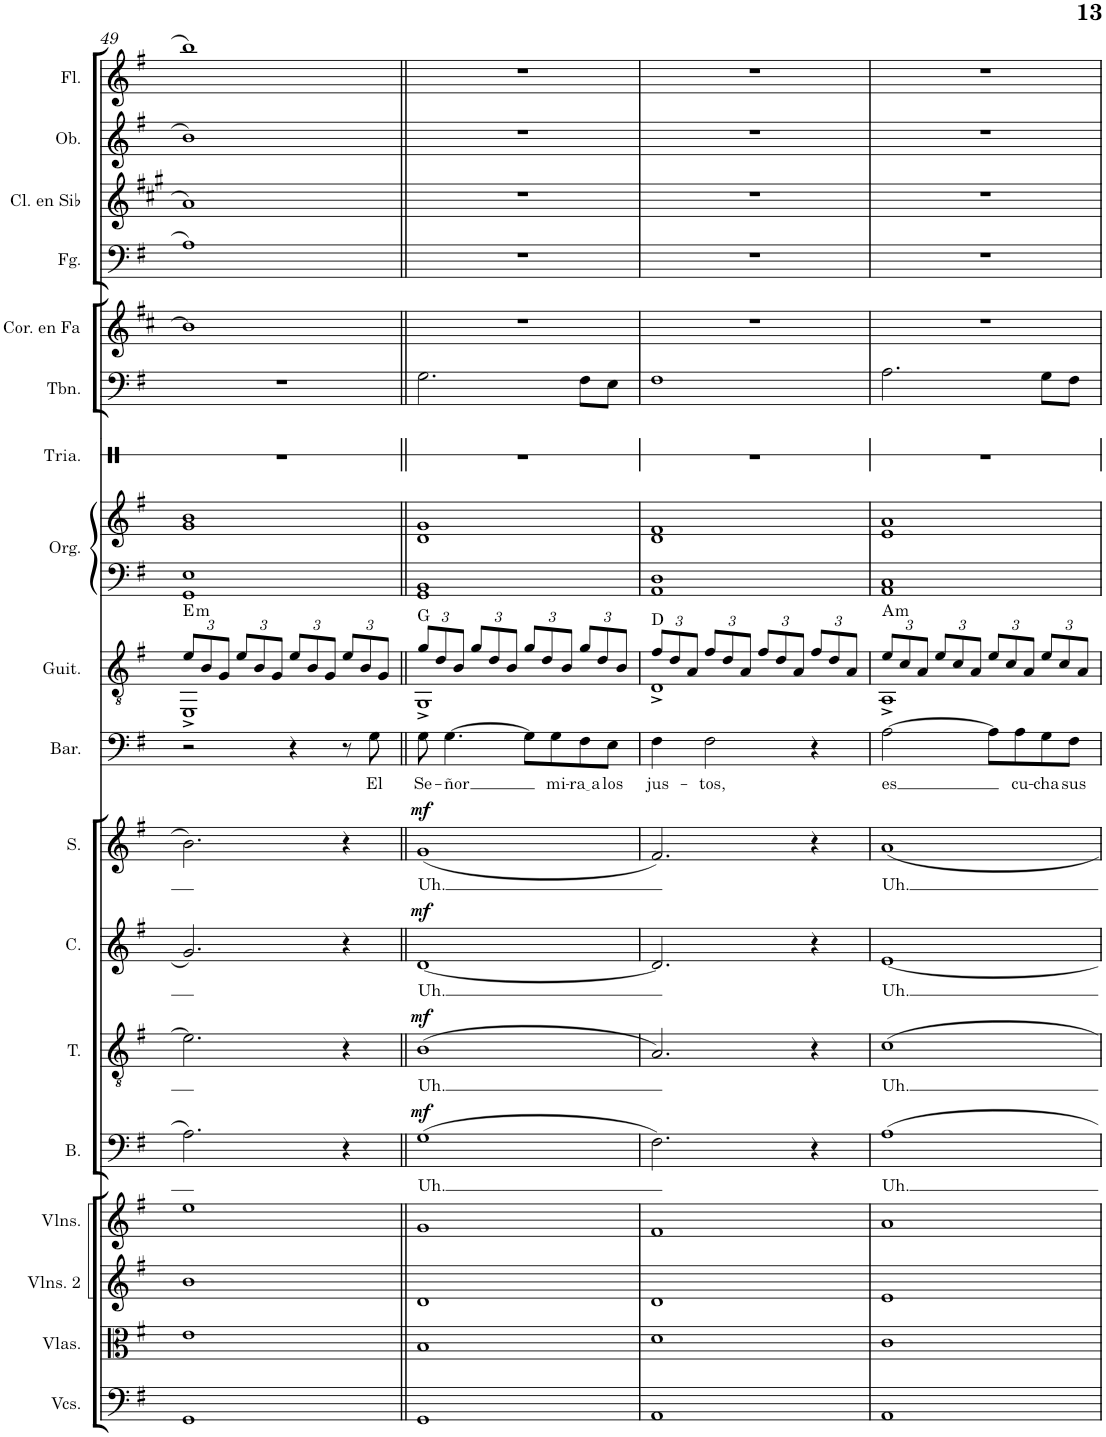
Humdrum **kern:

**kern	**kern	**kern	**kern	**kern	**text	**dynam	**kern	**text	**dynam	**kern	**text	**dynam	**kern	**text	**dynam	**kern	**text	**kern	**harte	**kern	**kern	**kern	**kern	**kern	**kern	**kern	**kern	**kern
*part18	*part17	*part16	*part15	*part14	*part14	*part14	*part13	*part13	*part13	*part12	*part12	*part12	*part11	*part11	*part11	*part10	*part10	*part9	*part9	*part8	*part8	*part7	*part6	*part5	*part4	*part3	*part2	*part1
*staff19	*staff18	*staff17	*staff16	*staff15	*staff15	*staff15	*staff14	*staff14	*staff14	*staff13	*staff13	*staff13	*staff12	*staff12	*staff12	*staff11	*staff11	*staff10	*	*staff9	*staff8	*staff7	*staff6	*staff5	*staff4	*staff3	*staff2	*staff1
*I"Violonchelos	*I"Violas	*I"Violines 2	*I"Violines 1	*I"Bajo	*	*	*I"Tenor	*	*	*I"Contralto	*	*	*I"Soprano	*	*	*I"Barítono	*	*I"Guitarra	*	*I"Órgano	*	*I"Triángulo	*I"Trombón	*I"Corno en Fa	*I"Fagot	*I"Clarinete en Sib	*I"Oboe	*I"Flauta
*I'Vcs.	*I'Vlas.	*I'Vlns. 2	*I'Vlns. 1	*I'B.	*	*	*I'T.	*	*	*I'C.	*	*	*I'S.	*	*	*I'Bar.	*	*I'Guit.	*	*	*	*	*I'Tbn.	*I'Cor. en Fa	*I'Fg.	*I'Cl. en Sib	*I'Ob.	*I'Fl.
!!LO:PB:g=z
*clefF4	*clefC3	*clefG2	*clefG2	*clefF4	*	*	*clefGv2	*	*	*clefG2	*	*	*clefG2	*	*	*clefF4	*	*clefGv2	*	*clefF4	*clefG2	*clefX	*clefF4	*clefG2	*clefF4	*clefG2	*clefG2	*clefG2
*	*	*	*	*	*	*	*	*	*	*	*	*	*	*	*	*	*	*	*	*	*	*	*	*Trd4c7	*	*Trd1c2	*	*
*k[f#]	*k[f#]	*k[f#]	*k[f#]	*k[f#]	*	*	*k[f#]	*	*	*k[f#]	*	*	*k[f#]	*	*	*k[f#]	*	*k[f#]	*	*k[f#]	*k[f#]	*k[]	*k[f#]	*k[f#c#]	*k[f#]	*k[f#c#g#]	*k[f#]	*k[f#]
*M4/4	*M4/4	*M4/4	*M4/4	*M4/4	*	*	*M4/4	*	*	*M4/4	*	*	*M4/4	*	*	*M4/4	*	*M4/4	*	*M4/4	*M4/4	*M4/4	*M4/4	*M4/4	*M4/4	*M4/4	*M4/4	*M4/4
*	*	*	*	*	*	*	*	*	*	*	*	*	*	*	*	*	*	*Xbrackettup	*	*	*	*	*	*	*	*	*	*
=49	=49	=49	=49	=49	=49	=49	=49	=49	=49	=49	=49	=49	=49	=49	=49	=49	=49	=49	=49	=49	=49	=49	=49	=49	=49	=49	=49	=49
*	*	*	*	*	*	*	*	*	*	*	*	*	*	*	*	*	*	*^	*	*	*	*	*	*	*	*	*	*
!	!	!	!	!	!	!	!	!	!	!	!	!	!	!	!	!	!	!	!	!LO:H:kt=m	!	!	!	!	!	!	!	!	!
1GG	1e	1b	1ee	2.A\	.	.	2.e\]	.	.	2.g/	.	.	2.b\	.	.	2r	.	12e/L	1EE^	E:min	1GG 1E	1g 1b	1r	1r	1b]	1A	1a	1b	1bb
.	.	.	.	.	.	.	.	.	.	.	.	.	.	.	.	.	.	12B/	.	.	.	.	.	.	.	.	.	.	.
.	.	.	.	.	.	.	.	.	.	.	.	.	.	.	.	.	.	12G/J	.	.	.	.	.	.	.	.	.	.	.
.	.	.	.	.	.	.	.	.	.	.	.	.	.	.	.	.	.	12e/L	.	.	.	.	.	.	.	.	.	.	.
.	.	.	.	.	.	.	.	.	.	.	.	.	.	.	.	.	.	12B/	.	.	.	.	.	.	.	.	.	.	.
.	.	.	.	.	.	.	.	.	.	.	.	.	.	.	.	.	.	12G/J	.	.	.	.	.	.	.	.	.	.	.
.	.	.	.	.	.	.	.	.	.	.	.	.	.	.	.	4r	.	12e/L	.	.	.	.	.	.	.	.	.	.	.
.	.	.	.	.	.	.	.	.	.	.	.	.	.	.	.	.	.	12B/	.	.	.	.	.	.	.	.	.	.	.
.	.	.	.	.	.	.	.	.	.	.	.	.	.	.	.	.	.	12G/J	.	.	.	.	.	.	.	.	.	.	.
.	.	.	.	4r	.	.	4r	.	.	4r	.	.	4r	.	.	8r	.	12e/L	.	.	.	.	.	.	.	.	.	.	.
.	.	.	.	.	.	.	.	.	.	.	.	.	.	.	.	.	.	12B/	.	.	.	.	.	.	.	.	.	.	.
!	!	!	!	!	!	!	!	!	!	!	!	!	!	!	!	!	!LO:LY:b	!	!	!	!	!	!	!	!	!	!	!	!
.	.	.	.	.	.	.	.	.	.	.	.	.	.	.	.	8G\	El	.	.	.	.	.	.	.	.	.	.	.	.
.	.	.	.	.	.	.	.	.	.	.	.	.	.	.	.	.	.	12G/J	.	.	.	.	.	.	.	.	.	.	.
=50||	=50||	=50||	=50||	=50||	=50||	=50||	=50||	=50||	=50||	=50||	=50||	=50||	=50||	=50||	=50||	=50||	=50||	=50||	=50||	=50||	=50||	=50||	=50||	=50||	=50||	=50||	=50||	=50||	=50||
!	!	!	!	!	!LO:LY:b	!LO:DY:a	!	!LO:LY:b	!LO:DY:a	!	!LO:LY:b	!LO:DY:a	!	!LO:LY:b	!LO:DY:a	!	!LO:LY:b	!	!	!	!	!	!	!	!	!	!	!	!
1GG	1B	1d	1g	(1G	Uh.	mf	(1B	Uh.	mf	[1d	Uh.	mf	(1g	Uh.	mf	8G\	Se-	12g/L	1GG^	G:maj	1GG 1BB	1d 1g	1r	2.G\	1r	1r	1r	1r	1r
.	.	.	.	.	.	.	.	.	.	.	.	.	.	.	.	.	.	12d/	.	.	.	.	.	.	.	.	.	.	.
!	!	!	!	!	!	!	!	!	!	!	!	!	!	!	!	!	!LO:LY:b	!	!	!	!	!	!	!	!	!	!	!	!
.	.	.	.	.	.	.	.	.	.	.	.	.	.	.	.	[4.G\	-ñor	.	.	.	.	.	.	.	.	.	.	.	.
.	.	.	.	.	.	.	.	.	.	.	.	.	.	.	.	.	.	12B/J	.	.	.	.	.	.	.	.	.	.	.
.	.	.	.	.	.	.	.	.	.	.	.	.	.	.	.	.	.	12g/L	.	.	.	.	.	.	.	.	.	.	.
.	.	.	.	.	.	.	.	.	.	.	.	.	.	.	.	.	.	12d/	.	.	.	.	.	.	.	.	.	.	.
.	.	.	.	.	.	.	.	.	.	.	.	.	.	.	.	.	.	12B/J	.	.	.	.	.	.	.	.	.	.	.
.	.	.	.	.	.	.	.	.	.	.	.	.	.	.	.	8G\L]	.	12g/L	.	.	.	.	.	.	.	.	.	.	.
.	.	.	.	.	.	.	.	.	.	.	.	.	.	.	.	.	.	12d/	.	.	.	.	.	.	.	.	.	.	.
!	!	!	!	!	!	!	!	!	!	!	!	!	!	!	!	!	!LO:LY:b	!	!	!	!	!	!	!	!	!	!	!	!
.	.	.	.	.	.	.	.	.	.	.	.	.	.	.	.	8G\	mi-	.	.	.	.	.	.	.	.	.	.	.	.
.	.	.	.	.	.	.	.	.	.	.	.	.	.	.	.	.	.	12B/J	.	.	.	.	.	.	.	.	.	.	.
!	!	!	!	!	!	!	!	!	!	!	!	!	!	!	!	!	!LO:LY:b	!	!	!	!	!	!	!	!	!	!	!	!
.	.	.	.	.	.	.	.	.	.	.	.	.	.	.	.	8F#\	ra a	12g/L	.	.	.	.	.	8F#\L	.	.	.	.	.
.	.	.	.	.	.	.	.	.	.	.	.	.	.	.	.	.	.	12d/	.	.	.	.	.	.	.	.	.	.	.
!	!	!	!	!	!	!	!	!	!	!	!	!	!	!	!	!	!LO:LY:b	!	!	!	!	!	!	!	!	!	!	!	!
.	.	.	.	.	.	.	.	.	.	.	.	.	.	.	.	8E\J	los	.	.	.	.	.	.	8E\J	.	.	.	.	.
.	.	.	.	.	.	.	.	.	.	.	.	.	.	.	.	.	.	12B/J	.	.	.	.	.	.	.	.	.	.	.
=51	=51	=51	=51	=51	=51	=51	=51	=51	=51	=51	=51	=51	=51	=51	=51	=51	=51	=51	=51	=51	=51	=51	=51	=51	=51	=51	=51	=51	=51
!	!	!	!	!	!	!	!	!	!	!	!	!	!	!	!	!	!LO:LY:b	!	!	!	!	!	!	!	!	!	!	!	!
1AA	1d	1d	1f#	2.F#\)	.	.	2.A/)	.	.	2.d/]	.	.	2.f#/)	.	.	4F#\	jus-	12f#/L	1D^	D:maj	1AA 1D	1d 1f#	1r	1F#	1r	1r	1r	1r	1r
.	.	.	.	.	.	.	.	.	.	.	.	.	.	.	.	.	.	12d/	.	.	.	.	.	.	.	.	.	.	.
.	.	.	.	.	.	.	.	.	.	.	.	.	.	.	.	.	.	12A/J	.	.	.	.	.	.	.	.	.	.	.
!	!	!	!	!	!	!	!	!	!	!	!	!	!	!	!	!	!LO:LY:b	!	!	!	!	!	!	!	!	!	!	!	!
.	.	.	.	.	.	.	.	.	.	.	.	.	.	.	.	2F#\	-tos,	12f#/L	.	.	.	.	.	.	.	.	.	.	.
.	.	.	.	.	.	.	.	.	.	.	.	.	.	.	.	.	.	12d/	.	.	.	.	.	.	.	.	.	.	.
.	.	.	.	.	.	.	.	.	.	.	.	.	.	.	.	.	.	12A/J	.	.	.	.	.	.	.	.	.	.	.
.	.	.	.	.	.	.	.	.	.	.	.	.	.	.	.	.	.	12f#/L	.	.	.	.	.	.	.	.	.	.	.
.	.	.	.	.	.	.	.	.	.	.	.	.	.	.	.	.	.	12d/	.	.	.	.	.	.	.	.	.	.	.
.	.	.	.	.	.	.	.	.	.	.	.	.	.	.	.	.	.	12A/J	.	.	.	.	.	.	.	.	.	.	.
.	.	.	.	4r	.	.	4r	.	.	4r	.	.	4r	.	.	4r	.	12f#/L	.	.	.	.	.	.	.	.	.	.	.
.	.	.	.	.	.	.	.	.	.	.	.	.	.	.	.	.	.	12d/	.	.	.	.	.	.	.	.	.	.	.
.	.	.	.	.	.	.	.	.	.	.	.	.	.	.	.	.	.	12A/J	.	.	.	.	.	.	.	.	.	.	.
=52	=52	=52	=52	=52	=52	=52	=52	=52	=52	=52	=52	=52	=52	=52	=52	=52	=52	=52	=52	=52	=52	=52	=52	=52	=52	=52	=52	=52	=52
!	!	!	!	!	!LO:LY:b	!	!	!LO:LY:b	!	!	!LO:LY:b	!	!	!LO:LY:b	!	!	!LO:LY:b	!	!	!LO:H:kt=m	!	!	!	!	!	!	!	!	!
1AA	1c	1e	1a	1A	Uh.	.	1c	Uh.	.	[1e	Uh.	.	1a	Uh.	.	[2A\	es	12e/L	1AA^	A:min	1AA 1C	1e 1a	1r	2.A\	1r	1r	1r	1r	1r
.	.	.	.	.	.	.	.	.	.	.	.	.	.	.	.	.	.	12c/	.	.	.	.	.	.	.	.	.	.	.
.	.	.	.	.	.	.	.	.	.	.	.	.	.	.	.	.	.	12A/J	.	.	.	.	.	.	.	.	.	.	.
.	.	.	.	.	.	.	.	.	.	.	.	.	.	.	.	.	.	12e/L	.	.	.	.	.	.	.	.	.	.	.
.	.	.	.	.	.	.	.	.	.	.	.	.	.	.	.	.	.	12c/	.	.	.	.	.	.	.	.	.	.	.
.	.	.	.	.	.	.	.	.	.	.	.	.	.	.	.	.	.	12A/J	.	.	.	.	.	.	.	.	.	.	.
.	.	.	.	.	.	.	.	.	.	.	.	.	.	.	.	8A\L]	.	12e/L	.	.	.	.	.	.	.	.	.	.	.
.	.	.	.	.	.	.	.	.	.	.	.	.	.	.	.	.	.	12c/	.	.	.	.	.	.	.	.	.	.	.
!	!	!	!	!	!	!	!	!	!	!	!	!	!	!	!	!	!LO:LY:b	!	!	!	!	!	!	!	!	!	!	!	!
.	.	.	.	.	.	.	.	.	.	.	.	.	.	.	.	8A\	cu-	.	.	.	.	.	.	.	.	.	.	.	.
.	.	.	.	.	.	.	.	.	.	.	.	.	.	.	.	.	.	12A/J	.	.	.	.	.	.	.	.	.	.	.
!	!	!	!	!	!	!	!	!	!	!	!	!	!	!	!	!	!LO:LY:b	!	!	!	!	!	!	!	!	!	!	!	!
.	.	.	.	.	.	.	.	.	.	.	.	.	.	.	.	8G\	-cha	12e/L	.	.	.	.	.	8G\L	.	.	.	.	.
.	.	.	.	.	.	.	.	.	.	.	.	.	.	.	.	.	.	12c/	.	.	.	.	.	.	.	.	.	.	.
!	!	!	!	!	!	!	!	!	!	!	!	!	!	!	!	!	!LO:LY:b	!	!	!	!	!	!	!	!	!	!	!	!
.	.	.	.	.	.	.	.	.	.	.	.	.	.	.	.	8F#\J	sus	.	.	.	.	.	.	8F#\J	.	.	.	.	.
.	.	.	.	.	.	.	.	.	.	.	.	.	.	.	.	.	.	12A/J	.	.	.	.	.	.	.	.	.	.	.
*	*	*	*	*	*	*	*	*	*	*	*	*	*	*	*	*	*	*v	*v	*	*	*	*	*	*	*	*	*	*
=	=	=	=	=	=	=	=	=	=	=	=	=	=	=	=	=	=	=	=	=	=	=	=	=	=	=	=	=
*-	*-	*-	*-	*-	*-	*-	*-	*-	*-	*-	*-	*-	*-	*-	*-	*-	*-	*-	*-	*-	*-	*-	*-	*-	*-	*-	*-	*-
